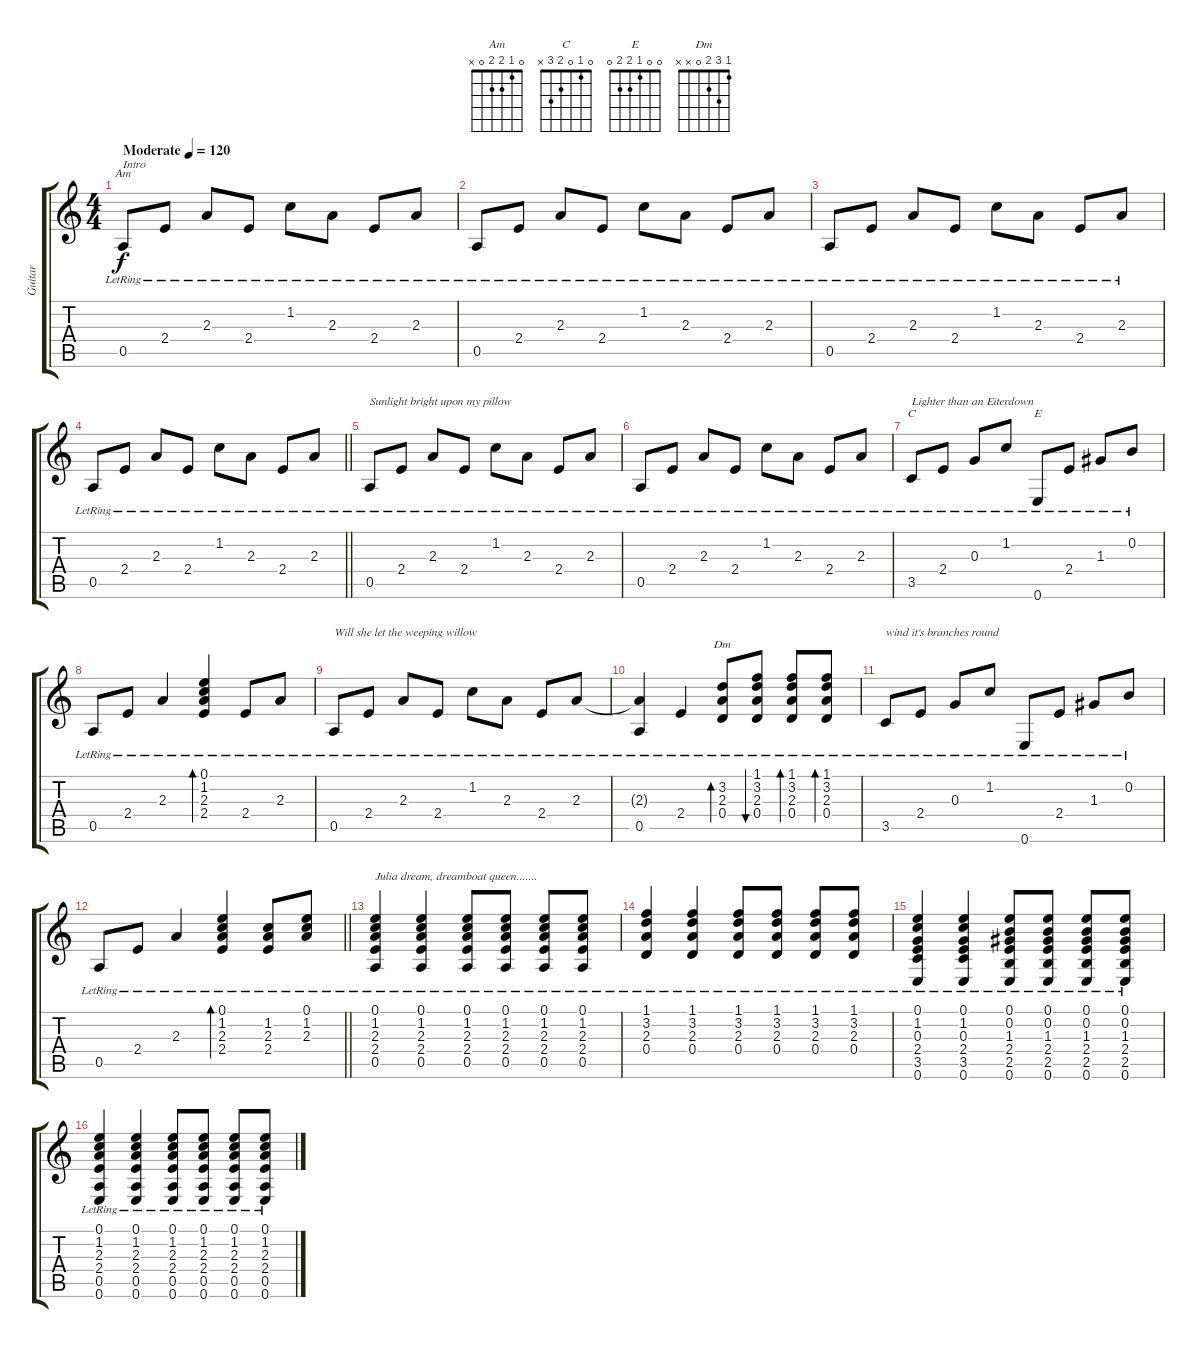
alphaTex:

\track ("Guitar" "Guitar") {instrument acousticguitarsteel}
\staff {score tabs}
\tuning (E4 B3 G3 D3 A2 E2) {hide}
\chord ("Am" 0 1 2 2 0 x)
\chord ("C" 0 1 0 2 3 x)
\chord ("E" 0 0 1 2 2 0)
\chord ("Dm" 1 3 2 0 x x)
\ts (4 4)
\tempo (120 "Moderate")
\clef g2
\ks c
0.5{lr}.8{ch "Am" txt "Intro" dy f instrument acousticguitarsteel} 2.4{lr}.8 2.3{lr}.8 2.4{lr}.8 1.2{lr}.8 2.3{lr}.8 2.4{lr}.8 2.3{lr}.8 |
0.5{lr}.8 2.4{lr}.8 2.3{lr}.8 2.4{lr}.8 1.2{lr}.8 2.3{lr}.8 2.4{lr}.8 2.3{lr}.8 |
0.5{lr}.8 2.4{lr}.8 2.3{lr}.8 2.4{lr}.8 1.2{lr}.8 2.3{lr}.8 2.4{lr}.8 2.3{lr}.8 |
\barLineRight lightlight
0.5{lr}.8 2.4{lr}.8 2.3{lr}.8 2.4{lr}.8 1.2{lr}.8 2.3{lr}.8 2.4{lr}.8 2.3{lr}.8 |
0.5{lr}.8{txt "Sunlight bright upon my pillow"} 2.4{lr}.8 2.3{lr}.8 2.4{lr}.8 1.2{lr}.8 2.3{lr}.8 2.4{lr}.8 2.3{lr}.8 |
0.5{lr}.8 2.4{lr}.8 2.3{lr}.8 2.4{lr}.8 1.2{lr}.8 2.3{lr}.8 2.4{lr}.8 2.3{lr}.8 |
3.5{lr}.8{ch "C" txt "Lighter than an Eiterdown"} 2.4{lr}.8 0.3{lr}.8 1.2{lr}.8 0.6{lr}.8{ch "E"} 2.4{lr}.8 1.3{lr}.8 0.2{lr}.8 |
0.5{lr}.8 2.4{lr}.8 2.3{lr}.4 (0.1{lr} 1.2{lr} 2.3{lr} 2.4{lr}).4{bd 120} 2.4{lr}.8 2.3{lr}.8 |
0.5{lr}.8{txt "Will she let the weeping willow"} 2.4{lr}.8 2.3{lr}.8 2.4{lr}.8 1.2{lr}.8 2.3{lr}.8 2.4{lr}.8 2.3{lr}.8 |
(2.3{t} 0.5{lr}).4 2.4{lr}.4 (3.2{lr} 2.3{lr} 0.4{lr}).8{bd 120 ch "Dm"} (1.1{lr} 3.2{lr} 2.3{lr} 0.4{lr}).8{bu 120} (1.1{lr} 3.2{lr} 2.3{lr} 0.4{lr}).8{bd 120} (1.1{lr} 3.2{lr} 2.3{lr} 0.4{lr}).8{bd 120} |
3.5{lr}.8{txt "wind it's branches round"} 2.4{lr}.8 0.3{lr}.8 1.2{lr}.8 0.6{lr}.8 2.4{lr}.8 1.3{lr}.8 0.2{lr}.8 |
\barLineRight lightlight
0.5{lr}.8 2.4{lr}.8 2.3{lr}.4 (0.1{lr} 1.2{lr} 2.3{lr} 2.4{lr}).4{bd 120} (1.2{lr} 2.3{lr} 2.4{lr}).8 (0.1{lr} 1.2{lr} 2.3{lr}).8 |
(0.1{lr} 1.2{lr} 2.3{lr} 2.4{lr} 0.5{lr}).4{txt "Julia dream, dreamboat queen......."} (0.1{lr} 1.2{lr} 2.3{lr} 2.4{lr} 0.5{lr}).4 (0.1{lr} 1.2{lr} 2.3{lr} 2.4{lr} 0.5{lr}).8 (0.1{lr} 1.2{lr} 2.3{lr} 2.4{lr} 0.5{lr}).8 (0.1{lr} 1.2{lr} 2.3{lr} 2.4{lr} 0.5{lr}).8 (0.1{lr} 1.2{lr} 2.3{lr} 2.4{lr} 0.5{lr}).8 |
(1.1{lr} 3.2{lr} 2.3{lr} 0.4{lr}).4 (1.1{lr} 3.2{lr} 2.3{lr} 0.4{lr}).4 (1.1{lr} 3.2{lr} 2.3{lr} 0.4{lr}).8 (1.1{lr} 3.2{lr} 2.3{lr} 0.4{lr}).8 (1.1{lr} 3.2{lr} 2.3{lr} 0.4{lr}).8 (1.1{lr} 3.2{lr} 2.3{lr} 0.4{lr}).8 |
(0.1{lr} 1.2{lr} 0.3{lr} 2.4{lr} 3.5{lr} 0.6{lr}).4 (0.1{lr} 1.2{lr} 0.3{lr} 2.4{lr} 3.5{lr} 0.6{lr}).4 (0.1{lr} 0.2{lr} 1.3{lr} 2.4{lr} 2.5{lr} 0.6{lr}).8 (0.1{lr} 0.2{lr} 1.3{lr} 2.4{lr} 2.5{lr} 0.6{lr}).8 (0.1{lr} 0.2{lr} 1.3{lr} 2.4{lr} 2.5{lr} 0.6{lr}).8 (0.1{lr} 0.2{lr} 1.3{lr} 2.4{lr} 2.5{lr} 0.6{lr}).8 |
(0.1{lr} 1.2{lr} 2.3{lr} 2.4{lr} 0.5{lr} 0.6{lr}).4 (0.1{lr} 1.2{lr} 2.3{lr} 2.4{lr} 0.5{lr} 0.6{lr}).4 (0.1{lr} 1.2{lr} 2.3{lr} 2.4{lr} 0.5{lr} 0.6{lr}).8 (0.1{lr} 1.2{lr} 2.3{lr} 2.4{lr} 0.5{lr} 0.6{lr}).8 (0.1{lr} 1.2{lr} 2.3{lr} 2.4{lr} 0.5{lr} 0.6{lr}).8 (0.1{lr} 1.2{lr} 2.3{lr} 2.4{lr} 0.5{lr} 0.6{lr}).8
